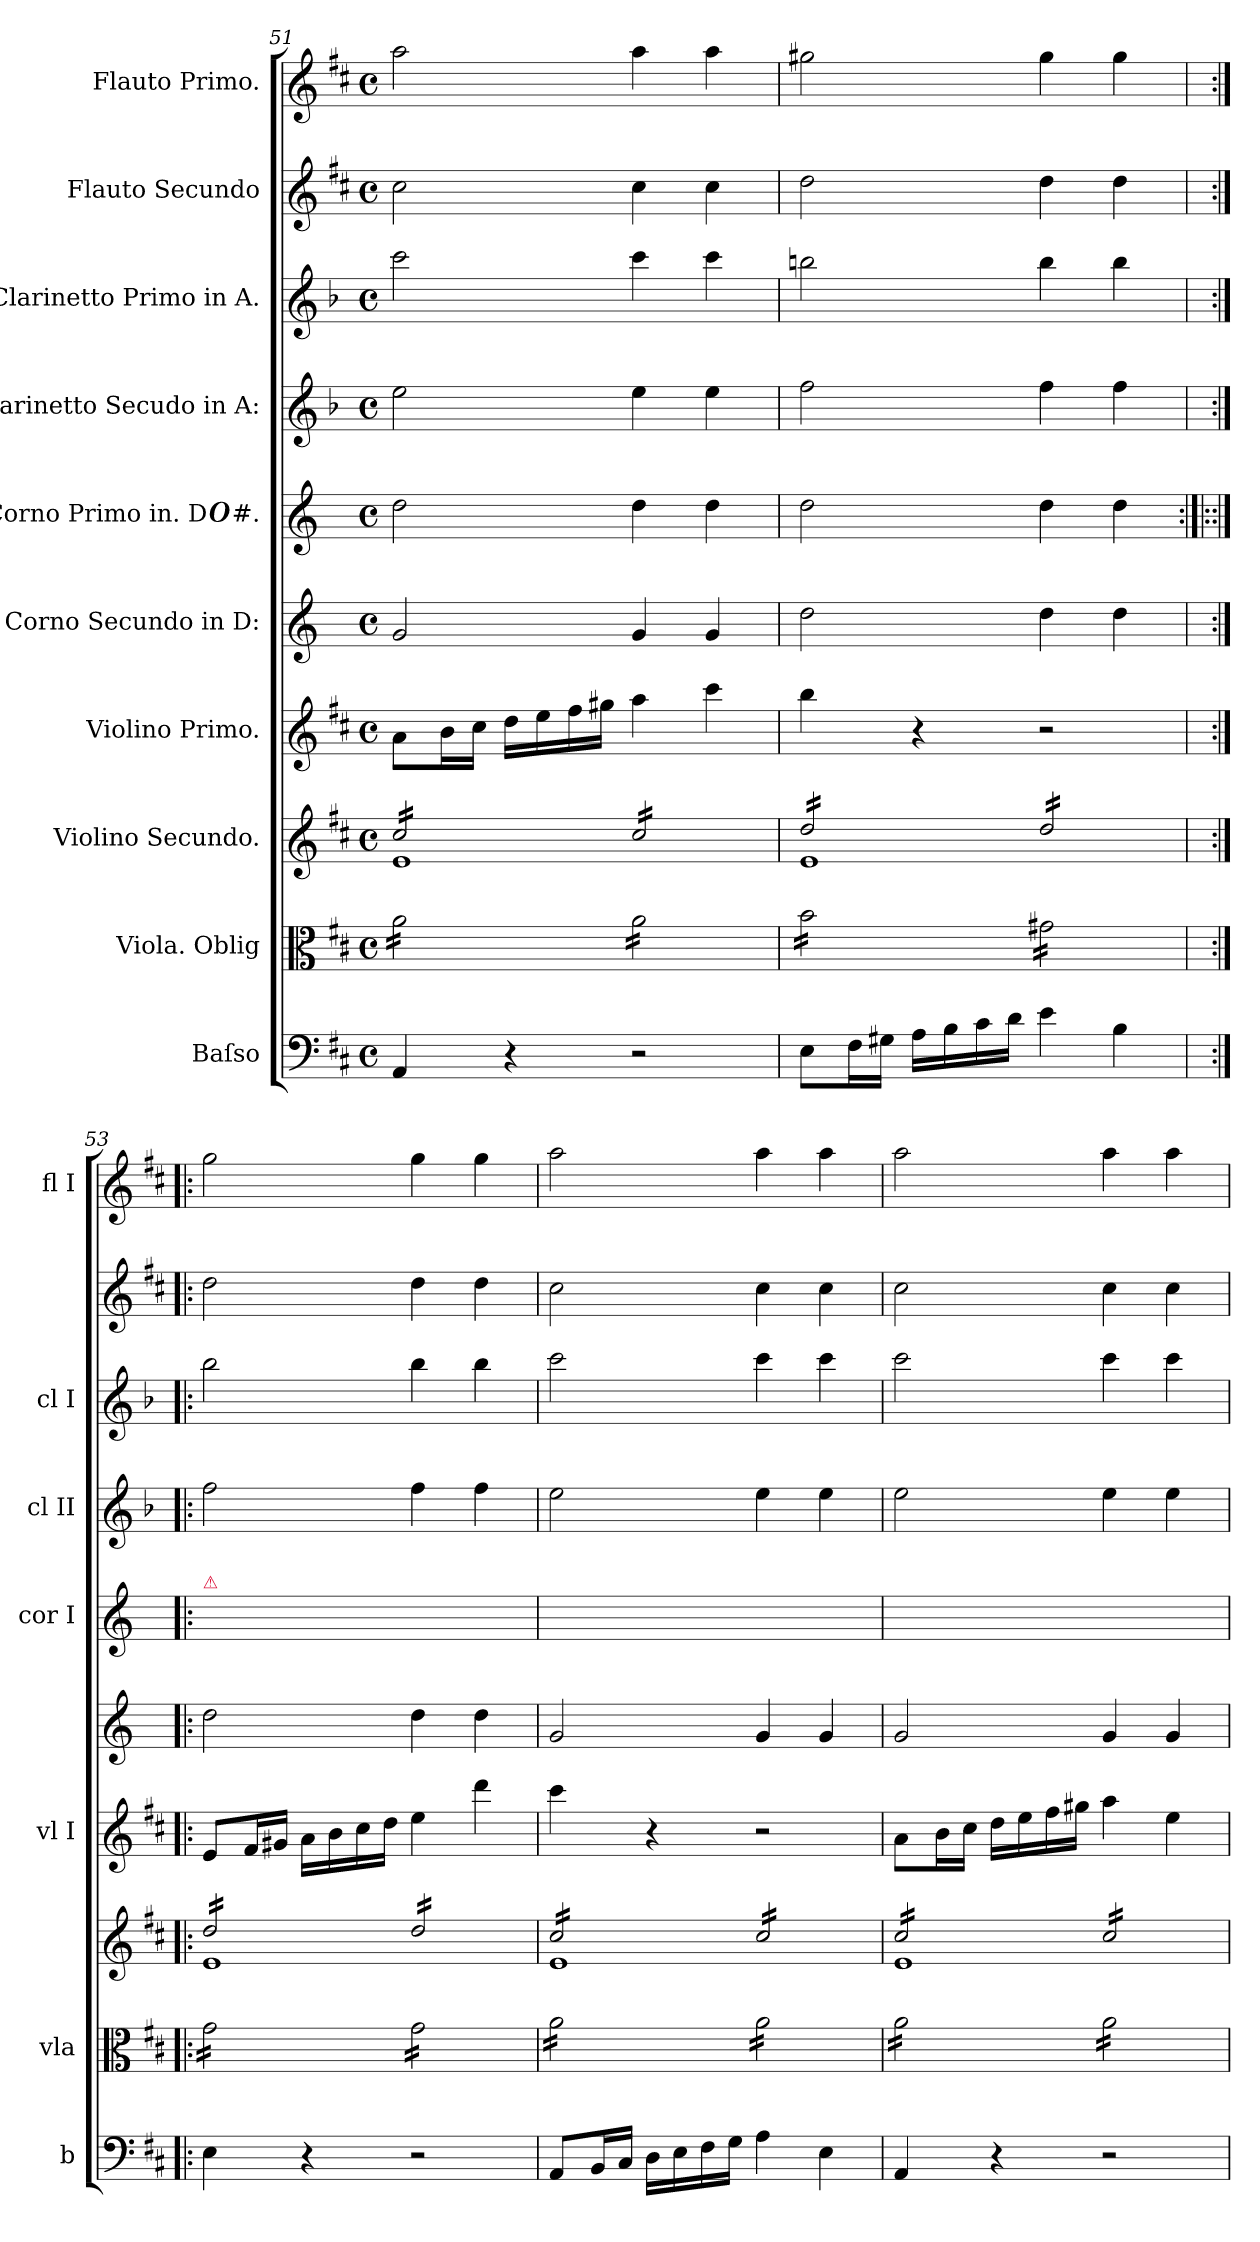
**kern	**kern	**kern	**kern	**kern	**kern	**kern	**kern	**kern	**kern
*part10	*part9	*part8	*part7	*part6	*part5	*part4	*part3	*part2	*part1
*staff10	*staff9	*staff8	*staff7	*staff6	*staff5	*staff4	*staff3	*staff2	*staff1
*I"Baſso	*I"Viola. Oblig	*I"Violino Secundo.	*I"Violino Primo.	*I"Corno Secundo in D:	*I"Corno Primo in. D##.	*I"Clarinetto Secudo in A:	*I"Clarinetto Primo in A.	*I"Flauto Secundo	*I"Flauto Primo.
*I'b	*I'vla	*	*I'vl I	*	*I'cor I	*I'cl II	*I'cl I	*	*I'fl I
*clefF4	*clefC3	*clefG2	*clefG2	*clefG2	*clefG2	*clefG2	*clefG2	*clefG2	*clefG2
*	*	*	*	*ITrd6c10	*ITrd6c10	*ITrd2c3	*ITrd2c3	*	*
*k[f#c#]	*k[f#c#]	*k[f#c#]	*k[f#c#]	*k[f#c#]	*k[f#c#]	*k[f#c#]	*k[f#c#]	*k[f#c#]	*k[f#c#]
*D:	*D:	*D:	*D:	*D:	*D:	*D:	*D:	*D:	*D:
*M4/4	*M4/4	*M4/4	*M4/4	*M4/4	*M4/4	*M4/4	*M4/4	*M4/4	*M4/4
*met(c)	*met(c)	*met(c)	*met(c)	*met(c)	*met(c)	*met(c)	*met(c)	*met(c)	*met(c)
=51	=51	=51	=51	=51	=51	=51	=51	=51	=51
*	*	*^	*	*	*	*	*	*	*
*	*tremolo	*	*	*	*	*	*	*	*	*
*	*	*tremolo	*	*	*	*	*	*	*	*
4AA/	16a\LL	16cc#/LL	1e	8a\L	2A/	2e\	2cc#\	2aa\	2cc#\	2aa\
.	16a\	16cc#/	.	.	.	.	.	.	.	.
.	16a\	16cc#/	.	16b\L	.	.	.	.	.	.
.	16a\	16cc#/	.	16cc#\JJ	.	.	.	.	.	.
4r	16a\	16cc#/	.	16dd\LL	.	.	.	.	.	.
.	16a\	16cc#/	.	16ee\	.	.	.	.	.	.
.	16a\	16cc#/	.	16ff#\	.	.	.	.	.	.
.	16a\JJ	16cc#/JJ	.	16gg#X\JJ	.	.	.	.	.	.
2r	16a\LL	16cc#/LL	.	4aa\	4A/	4e\	4cc#\	4aa\	4cc#\	4aa\
.	16a\	16cc#/	.	.	.	.	.	.	.	.
.	16a\	16cc#/	.	.	.	.	.	.	.	.
.	16a\	16cc#/	.	.	.	.	.	.	.	.
.	16a\	16cc#/	.	4ccc#\	4A/	4e\	4cc#\	4aa\	4cc#\	4aa\
.	16a\	16cc#/	.	.	.	.	.	.	.	.
.	16a\	16cc#/	.	.	.	.	.	.	.	.
.	16a\JJ	16cc#/JJ	.	.	.	.	.	.	.	.
=52	=52	=52	=52	=52	=52	=52	=52	=52	=52	=52
8E\L	16b\LL	16dd/LL	1e	4bb\	2e\	2e\	2dd\	2gg#X\	2dd\	2gg#X\
.	16b\	16dd/	.	.	.	.	.	.	.	.
16F#\L	16b\	16dd/	.	.	.	.	.	.	.	.
16G#X\JJ	16b\	16dd/	.	.	.	.	.	.	.	.
16A\LL	16b\	16dd/	.	4r	.	.	.	.	.	.
16B\	16b\	16dd/	.	.	.	.	.	.	.	.
16c#\	16b\	16dd/	.	.	.	.	.	.	.	.
16d\JJ	16b\JJ	16dd/JJ	.	.	.	.	.	.	.	.
4e\	16g#X\LL	16dd/LL	.	2r	4e\	4e\	4dd\	4gg#\	4dd\	4gg#\
.	16g#X\	16dd/	.	.	.	.	.	.	.	.
.	16g#X\	16dd/	.	.	.	.	.	.	.	.
.	16g#X\	16dd/	.	.	.	.	.	.	.	.
4B\	16g#X\	16dd/	.	.	4e\	4e\	4dd\	4gg#\	4dd\	4gg#\
.	16g#X\	16dd/	.	.	.	.	.	.	.	.
.	16g#X\	16dd/	.	.	.	.	.	.	.	.
.	16g#X\JJ	16dd/JJ	.	.	.	.	.	.	.	.
=53	=53	=53	=53	=53	=53	=53:|!|:	=53	=53	=53	=53
!	!	!	!	!	!	!LO:TX:a:color=crimson:t=⚠	!	!	!	!
4E\	16g\LL	16dd/LL	1e	8e/L	2e\	2e\yy	2dd\	2gg\	2dd\	2gg\
.	16g\	16dd/	.	.	.	.	.	.	.	.
.	16g\	16dd/	.	16f#/L	.	.	.	.	.	.
.	16g\	16dd/	.	16g#X/JJ	.	.	.	.	.	.
4r	16g\	16dd/	.	16a\LL	.	.	.	.	.	.
.	16g\	16dd/	.	16b\	.	.	.	.	.	.
.	16g\	16dd/	.	16cc#\	.	.	.	.	.	.
.	16g\JJ	16dd/JJ	.	16dd\JJ	.	.	.	.	.	.
2r	16g\LL	16dd/LL	.	4ee\	4e\	4e\yy	4dd\	4gg\	4dd\	4gg\
.	16g\	16dd/	.	.	.	.	.	.	.	.
.	16g\	16dd/	.	.	.	.	.	.	.	.
.	16g\	16dd/	.	.	.	.	.	.	.	.
.	16g\	16dd/	.	4ddd\	4e\	4e\yy	4dd\	4gg\	4dd\	4gg\
.	16g\	16dd/	.	.	.	.	.	.	.	.
.	16g\	16dd/	.	.	.	.	.	.	.	.
.	16g\JJ	16dd/JJ	.	.	.	.	.	.	.	.
=54	=54	=54	=54	=54	=54	=54	=54	=54	=54	=54
8AA/L	16a\LL	16cc#/LL	1e	4ccc#\	2A/	2e\yy	2cc#\	2aa\	2cc#\	2aa\
.	16a\	16cc#/	.	.	.	.	.	.	.	.
16BB/L	16a\	16cc#/	.	.	.	.	.	.	.	.
16C#/JJ	16a\	16cc#/	.	.	.	.	.	.	.	.
16D\LL	16a\	16cc#/	.	4r	.	.	.	.	.	.
16E\	16a\	16cc#/	.	.	.	.	.	.	.	.
16F#\	16a\	16cc#/	.	.	.	.	.	.	.	.
16G\JJ	16a\JJ	16cc#/JJ	.	.	.	.	.	.	.	.
4A\	16a\LL	16cc#/LL	.	2r	4A/	4e\yy	4cc#\	4aa\	4cc#\	4aa\
.	16a\	16cc#/	.	.	.	.	.	.	.	.
.	16a\	16cc#/	.	.	.	.	.	.	.	.
.	16a\	16cc#/	.	.	.	.	.	.	.	.
4E\	16a\	16cc#/	.	.	4A/	4e\yy	4cc#\	4aa\	4cc#\	4aa\
.	16a\	16cc#/	.	.	.	.	.	.	.	.
.	16a\	16cc#/	.	.	.	.	.	.	.	.
.	16a\JJ	16cc#/JJ	.	.	.	.	.	.	.	.
=55	=55	=55	=55	=55	=55	=55	=55	=55	=55	=55
4AA/	16a\LL	16cc#/LL	1e	8a\L	2A/	2e\yy	2cc#\	2aa\	2cc#\	2aa\
.	16a\	16cc#/	.	.	.	.	.	.	.	.
.	16a\	16cc#/	.	16b\L	.	.	.	.	.	.
.	16a\	16cc#/	.	16cc#\JJ	.	.	.	.	.	.
4r	16a\	16cc#/	.	16dd\LL	.	.	.	.	.	.
.	16a\	16cc#/	.	16ee\	.	.	.	.	.	.
.	16a\	16cc#/	.	16ff#\	.	.	.	.	.	.
.	16a\JJ	16cc#/JJ	.	16gg#X\JJ	.	.	.	.	.	.
2r	16a\LL	16cc#/LL	.	4aa\	4A/	4e\yy	4cc#\	4aa\	4cc#\	4aa\
.	16a\	16cc#/	.	.	.	.	.	.	.	.
.	16a\	16cc#/	.	.	.	.	.	.	.	.
.	16a\	16cc#/	.	.	.	.	.	.	.	.
.	16a\	16cc#/	.	4ee\	4A/	4e\yy	4cc#\	4aa\	4cc#\	4aa\
.	16a\	16cc#/	.	.	.	.	.	.	.	.
.	16a\	16cc#/	.	.	.	.	.	.	.	.
.	16a\JJ	16cc#/JJ	.	.	.	.	.	.	.	.
*	*	*Xtremolo	*	*	*	*	*	*	*	*
*	*Xtremolo	*	*	*	*	*	*	*	*	*
*	*	*v	*v	*	*	*	*	*	*	*
=	=	=	=	=	=	=	=	=	=
*-	*-	*-	*-	*-	*-	*-	*-	*-	*-
